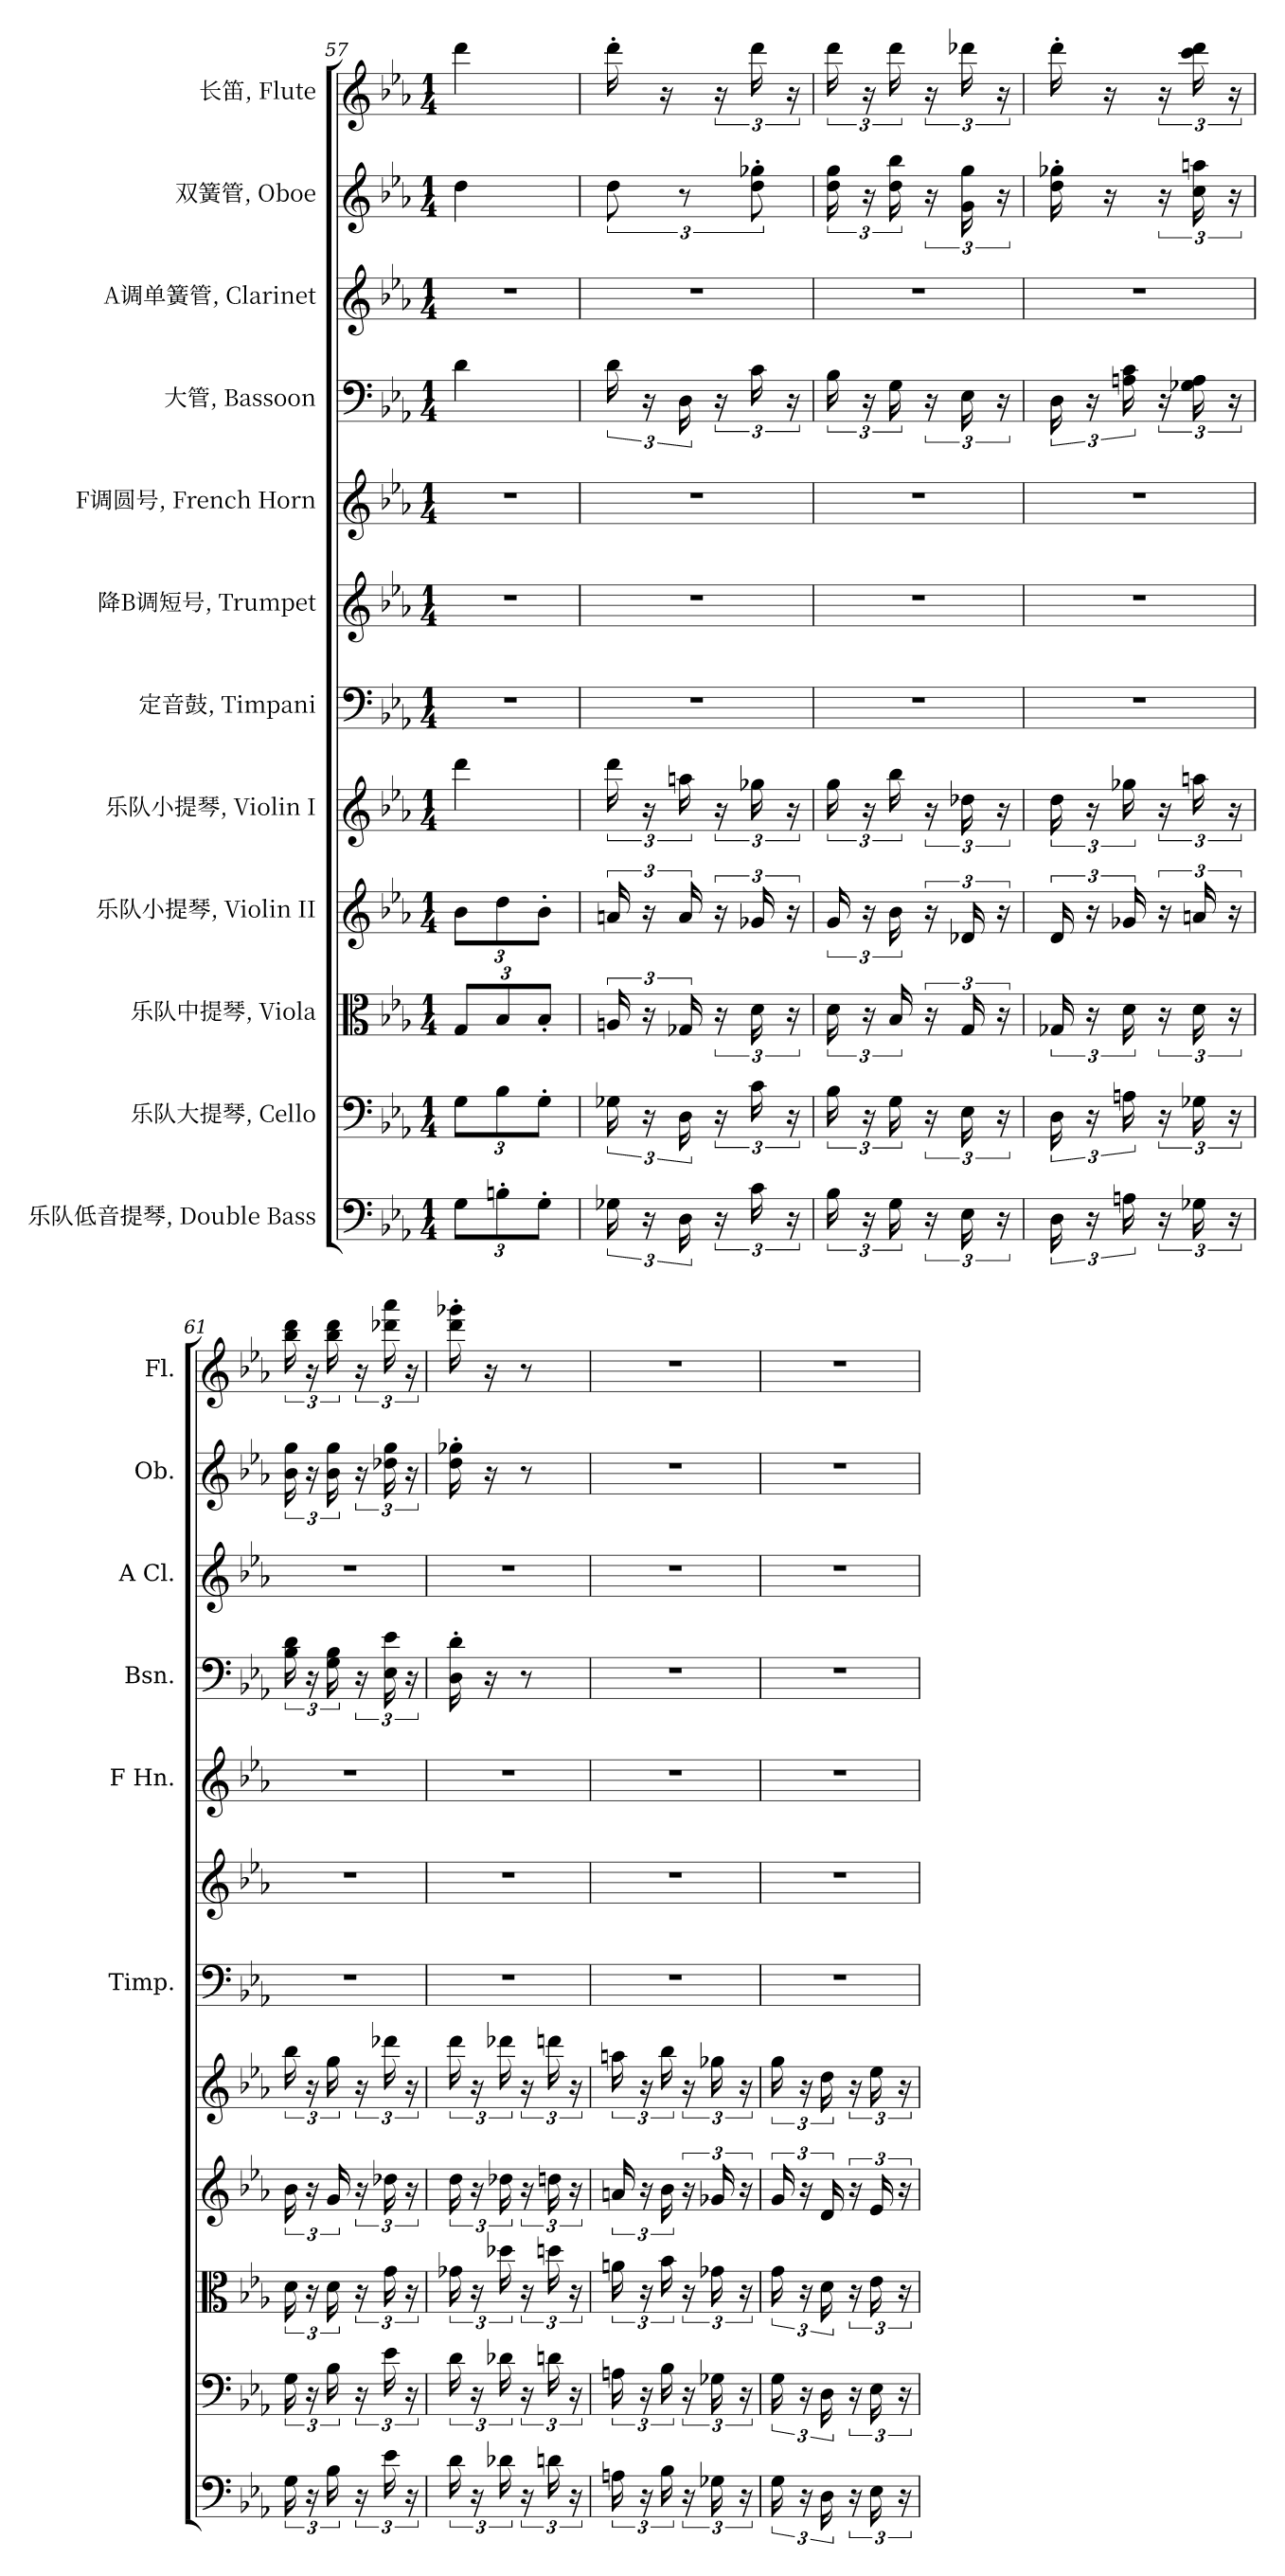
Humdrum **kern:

**kern	**kern	**kern	**kern	**kern	**kern	**kern	**kern	**kern	**kern	**kern	**kern
*part12	*part11	*part10	*part9	*part8	*part7	*part6	*part5	*part4	*part3	*part2	*part1
*staff12	*staff11	*staff10	*staff9	*staff8	*staff7	*staff6	*staff5	*staff4	*staff3	*staff2	*staff1
*I"乐队低音提琴, Double Bass	*I"乐队大提琴, Cello	*I"乐队中提琴, Viola	*I"乐队小提琴, Violin II	*I"乐队小提琴, Violin I	*I"定音鼓, Timpani	*I"降B调短号, Trumpet	*I"F调圆号, French Horn	*I"大管, Bassoon	*I"A调单簧管, Clarinet	*I"双簧管, Oboe	*I"长笛, Flute
*	*	*	*	*	*I'Timp.	*	*I'F Hn.	*I'Bsn.	*I'A Cl.	*I'Ob.	*I'Fl.
*clefF4	*clefF4	*clefC3	*clefG2	*clefG2	*clefF4	*clefG2	*clefG2	*clefF4	*clefG2	*clefG2	*clefG2
*ITrd7c12	*	*	*	*	*	*ITrd1c2	*ITrd4c7	*	*ITrd2c3	*	*
*k[b-e-a-]	*k[b-e-a-]	*k[b-e-a-]	*k[b-e-a-]	*k[b-e-a-]	*k[b-e-a-]	*k[b-e-a-d-g-]	*k[b-e-a-d-]	*k[b-e-a-]	*k[]	*k[b-e-a-]	*k[b-e-a-]
*M1/4	*M1/4	*M1/4	*M1/4	*M1/4	*M1/4	*M1/4	*M1/4	*M1/4	*M1/4	*M1/4	*M1/4
*Xbrackettup	*Xbrackettup	*Xbrackettup	*Xbrackettup	*	*	*	*	*	*	*	*
=57	=57	=57	=57	=57	=57	=57	=57	=57	=57	=57	=57
12GG\L	12G\L	12G/L	12b-\L	4ddd\	4r	4r	4r	4d\	4r	4dd\	4ddd\
12BBn'\	12B-\	12B-/	12dd\	.	.	.	.	.	.	.	.
12GG'\J	12G'\J	12B-'/J	12b-'\J	.	.	.	.	.	.	.	.
=58	=58	=58	=58	=58	=58	=58	=58	=58	=58	=58	=58
*brackettup	*brackettup	*brackettup	*brackettup	*	*	*	*	*	*	*	*
24GG-X\	24G-X\	24An/	24an/	24ddd\	4r	4r	4r	24d\	4r	12dd\	16ddd'\
24r	24r	24r	24r	24r	.	.	.	24r	.	.	.
.	.	.	.	.	.	.	.	.	.	.	16r
24DD\	24D\	24G-X/	24a/	24aan\	.	.	.	24D\	.	12r	.
24r	24r	24r	24r	24r	.	.	.	24r	.	.	24r
24C\	24c\	24d\	24g-X/	24gg-X\	.	.	.	24c\	.	12dd\' 12gg-X\'	24ddd\
24r	24r	24r	24r	24r	.	.	.	24r	.	.	24r
!!LO:PB:g=z
=59	=59	=59	=59	=59	=59	=59	=59	=59	=59	=59	=59
24BB-\	24B-\	24d\	24g/	24gg\	4r	4r	4r	24B-\	4r	24dd\ 24gg\	24ddd\
24r	24r	24r	24r	24r	.	.	.	24r	.	24r	24r
24GG\	24G\	24B-/	24b-\	24bb-\	.	.	.	24G\	.	24dd\ 24bb-\	24ddd\
24r	24r	24r	24r	24r	.	.	.	24r	.	24r	24r
24EE-\	24E-\	24G/	24d-X/	24dd-X\	.	.	.	24E-\	.	24g\ 24gg\	24ddd-X\
24r	24r	24r	24r	24r	.	.	.	24r	.	24r	24r
=60	=60	=60	=60	=60	=60	=60	=60	=60	=60	=60	=60
24DD\	24D\	24G-X/	24d/	24dd\	4r	4r	4r	24D\	4r	16dd\' 16gg-X\'	16ddd'\
24r	24r	24r	24r	24r	.	.	.	24r	.	.	.
.	.	.	.	.	.	.	.	.	.	16r	16r
24AAn\	24An\	24d\	24g-X/	24gg-X\	.	.	.	24An\ 24c\	.	.	.
24r	24r	24r	24r	24r	.	.	.	24r	.	24r	24r
24GG-X\	24G-X\	24d\	24an/	24aan\	.	.	.	24G-X\ 24A\	.	24cc\ 24aan\	24ccc\ 24ddd\
24r	24r	24r	24r	24r	.	.	.	24r	.	24r	24r
=61	=61	=61	=61	=61	=61	=61	=61	=61	=61	=61	=61
24GG\	24G\	24d\	24b-\	24bb-\	4r	4r	4r	24B-\ 24d\	4r	24b-\ 24gg\	24bb-\ 24ddd\
24r	24r	24r	24r	24r	.	.	.	24r	.	24r	24r
24BB-\	24B-\	24d\	24g/	24gg\	.	.	.	24G\ 24B-\	.	24b-\ 24gg\	24bb-\ 24ddd\
24r	24r	24r	24r	24r	.	.	.	24r	.	24r	24r
24E-\	24e-\	24g\	24dd-X\	24ddd-X\	.	.	.	24E-\ 24e-\	.	24dd-X\ 24gg\	24ddd-X\ 24aaa-\
24r	24r	24r	24r	24r	.	.	.	24r	.	24r	24r
=62	=62	=62	=62	=62	=62	=62	=62	=62	=62	=62	=62
24D\	24d\	24g-X\	24dd\	24ddd\	4r	4r	4r	16D\' 16d\'	4r	16dd\' 16gg-X\'	16ddd\' 16ggg-X\'
24r	24r	24r	24r	24r	.	.	.	.	.	.	.
.	.	.	.	.	.	.	.	16r	.	16r	16r
24D-X\	24d-X\	24dd-X\	24dd-X\	24ddd-X\	.	.	.	.	.	.	.
24r	24r	24r	24r	24r	.	.	.	8r	.	8r	8r
24Dn\	24dn\	24ddn\	24ddn\	24dddn\	.	.	.	.	.	.	.
24r	24r	24r	24r	24r	.	.	.	.	.	.	.
!!LO:PB:g=z
=63	=63	=63	=63	=63	=63	=63	=63	=63	=63	=63	=63
24AAn\	24An\	24an\	24an/	24aan\	4r	4r	4r	4r	4r	4r	4r
24r	24r	24r	24r	24r	.	.	.	.	.	.	.
24BB-\	24B-\	24b-\	24b-\	24bb-\	.	.	.	.	.	.	.
24r	24r	24r	24r	24r	.	.	.	.	.	.	.
24GG-X\	24G-X\	24g-X\	24g-X/	24gg-X\	.	.	.	.	.	.	.
24r	24r	24r	24r	24r	.	.	.	.	.	.	.
=64	=64	=64	=64	=64	=64	=64	=64	=64	=64	=64	=64
24GG\	24G\	24g\	24g/	24gg\	4r	4r	4r	4r	4r	4r	4r
24r	24r	24r	24r	24r	.	.	.	.	.	.	.
24DD\	24D\	24d\	24d/	24dd\	.	.	.	.	.	.	.
24r	24r	24r	24r	24r	.	.	.	.	.	.	.
24EE-\	24E-\	24e-\	24e-/	24ee-\	.	.	.	.	.	.	.
24r	24r	24r	24r	24r	.	.	.	.	.	.	.
=	=	=	=	=	=	=	=	=	=	=	=
*-	*-	*-	*-	*-	*-	*-	*-	*-	*-	*-	*-
